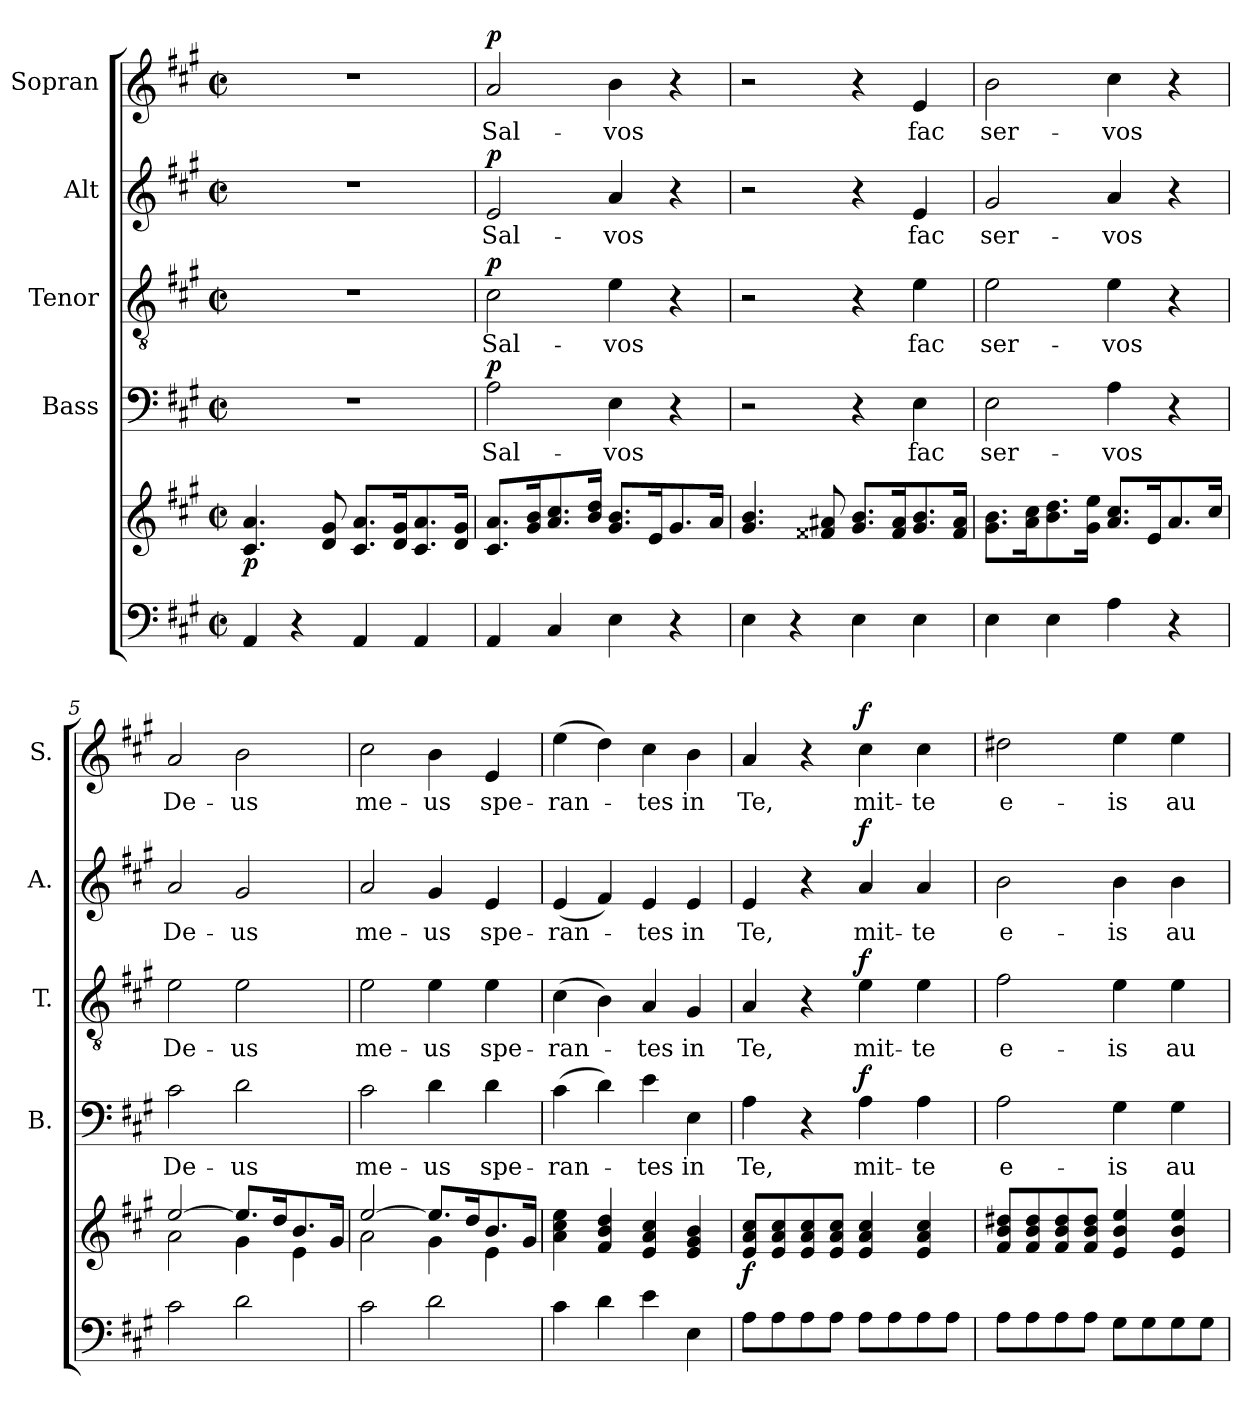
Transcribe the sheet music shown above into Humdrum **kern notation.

**kern	**kern	**dynam	**kern	**text	**dynam	**kern	**text	**dynam	**kern	**text	**dynam	**kern	**text	**dynam
*part5	*part5	*part5	*part4	*part4	*part4	*part3	*part3	*part3	*part2	*part2	*part2	*part1	*part1	*part1
*staff6	*staff5	*staff5/6	*staff4	*staff4	*staff4	*staff3	*staff3	*staff3	*staff2	*staff2	*staff2	*staff1	*staff1	*staff1
*	*	*	*I"Bass	*	*	*I"Tenor	*	*	*I"Alt	*	*	*I"Sopran	*	*
*	*	*	*I'B.	*	*	*I'T.	*	*	*I'A.	*	*	*I'S.	*	*
*clefF4	*clefG2	*	*clefF4	*	*	*clefGv2	*	*	*clefG2	*	*	*clefG2	*	*
*k[f#c#g#]	*k[f#c#g#]	*	*k[f#c#g#]	*	*	*k[f#c#g#]	*	*	*k[f#c#g#]	*	*	*k[f#c#g#]	*	*
*A:	*A:	*	*A:	*	*	*A:	*	*	*A:	*	*	*A:	*	*
*M2/2	*M2/2	*	*M2/2	*	*	*M2/2	*	*	*M2/2	*	*	*M2/2	*	*
*met(c|)	*met(c|)	*	*met(c|)	*	*	*met(c|)	*	*	*met(c|)	*	*	*met(c|)	*	*
=1	=1	=1	=1	=1	=1	=1	=1	=1	=1	=1	=1	=1	=1	=1
!	!	!LO:DY:b	!	!	!	!	!	!	!	!	!	!	!	!
4AA/	4.c#/ 4.a/	p	1r	.	.	1r	.	.	1r	.	.	1r	.	.
4r	.	.	.	.	.	.	.	.	.	.	.	.	.	.
.	8d/ 8g#/	.	.	.	.	.	.	.	.	.	.	.	.	.
4AA/	8.c#/ 8.a/L	.	.	.	.	.	.	.	.	.	.	.	.	.
.	16d/ 16g#/k	.	.	.	.	.	.	.	.	.	.	.	.	.
4AA/	8.c#/ 8.a/	.	.	.	.	.	.	.	.	.	.	.	.	.
.	16d/ 16g#/Jk	.	.	.	.	.	.	.	.	.	.	.	.	.
=2	=2	=2	=2	=2	=2	=2	=2	=2	=2	=2	=2	=2	=2	=2
!	!	!	!	!LO:LY:b	!LO:DY:a	!	!LO:LY:b	!LO:DY:a	!	!LO:LY:b	!LO:DY:a	!	!LO:LY:b	!LO:DY:a
4AA/	8.c#/ 8.a/L	.	2A\	Sal-	p	2c#\	Sal-	p	2e/	Sal-	p	2a/	Sal-	p
.	16g#/ 16b/k	.	.	.	.	.	.	.	.	.	.	.	.	.
4C#/	8.a/ 8.cc#/	.	.	.	.	.	.	.	.	.	.	.	.	.
.	16b/ 16dd/Jk	.	.	.	.	.	.	.	.	.	.	.	.	.
!	!	!	!	!LO:LY:b	!	!	!LO:LY:b	!	!	!LO:LY:b	!	!	!LO:LY:b	!
4E\	8.g#/ 8.b/L	.	4E\	-vos	.	4e\	-vos	.	4a/	-vos	.	4b\	-vos	.
.	16e/k	.	.	.	.	.	.	.	.	.	.	.	.	.
4r	8.g#/	.	4r	.	.	4r	.	.	4r	.	.	4r	.	.
.	16a/Jk	.	.	.	.	.	.	.	.	.	.	.	.	.
=3	=3	=3	=3	=3	=3	=3	=3	=3	=3	=3	=3	=3	=3	=3
4E\	4.g#/ 4.b/	.	2r	.	.	2r	.	.	2r	.	.	2r	.	.
4r	.	.	.	.	.	.	.	.	.	.	.	.	.	.
.	8f##X/ 8a#X/	.	.	.	.	.	.	.	.	.	.	.	.	.
4E\	8.g#/ 8.b/L	.	4r	.	.	4r	.	.	4r	.	.	4r	.	.
.	16f##/ 16a#/k	.	.	.	.	.	.	.	.	.	.	.	.	.
!	!	!	!	!LO:LY:b	!	!	!LO:LY:b	!	!	!LO:LY:b	!	!	!LO:LY:b	!
4E\	8.g#/ 8.b/	.	4E\	fac	.	4e\	fac	.	4e/	fac	.	4e/	fac	.
.	16f##/ 16a#/Jk	.	.	.	.	.	.	.	.	.	.	.	.	.
=4	=4	=4	=4	=4	=4	=4	=4	=4	=4	=4	=4	=4	=4	=4
!	!	!	!	!LO:LY:b	!	!	!LO:LY:b	!	!	!LO:LY:b	!	!	!LO:LY:b	!
4E\	8.g#\ 8.b\L	.	2E\	ser-	.	2e\	ser-	.	2g#/	ser-	.	2b\	ser-	.
.	16a\ 16cc#\k	.	.	.	.	.	.	.	.	.	.	.	.	.
4E\	8.b\ 8.dd\	.	.	.	.	.	.	.	.	.	.	.	.	.
.	16g#\ 16ee\Jk	.	.	.	.	.	.	.	.	.	.	.	.	.
!	!	!	!	!LO:LY:b	!	!	!LO:LY:b	!	!	!LO:LY:b	!	!	!LO:LY:b	!
4A\	8.a/ 8.cc#/L	.	4A\	-vos	.	4e\	-vos	.	4a/	-vos	.	4cc#\	-vos	.
.	16e/k	.	.	.	.	.	.	.	.	.	.	.	.	.
4r	8.a/	.	4r	.	.	4r	.	.	4r	.	.	4r	.	.
.	16cc#/Jk	.	.	.	.	.	.	.	.	.	.	.	.	.
!!LO:LB:g=z
=5	=5	=5	=5	=5	=5	=5	=5	=5	=5	=5	=5	=5	=5	=5
*	*^	*	*	*	*	*	*	*	*	*	*	*	*	*
!	!	!	!	!	!LO:LY:b	!	!	!LO:LY:b	!	!	!LO:LY:b	!	!	!LO:LY:b	!
2c#\	[>2ee/	2a\	.	2c#\	De-	.	2e\	De-	.	2a/	De-	.	2a/	De-	.
!	!	!	!	!	!LO:LY:b	!	!	!LO:LY:b	!	!	!LO:LY:b	!	!	!LO:LY:b	!
2d\	8.ee/L]	4g#\	.	2d\	-us	.	2e\	-us	.	2g#/	-us	.	2b\	-us	.
.	16dd/k	.	.	.	.	.	.	.	.	.	.	.	.	.	.
.	8.b/	4e\	.	.	.	.	.	.	.	.	.	.	.	.	.
.	16g#/Jk	.	.	.	.	.	.	.	.	.	.	.	.	.	.
=6	=6	=6	=6	=6	=6	=6	=6	=6	=6	=6	=6	=6	=6	=6	=6
!	!	!	!	!	!LO:LY:b	!	!	!LO:LY:b	!	!	!LO:LY:b	!	!	!LO:LY:b	!
2c#\	[>2ee/	2a\	.	2c#\	me-	.	2e\	me-	.	2a/	me-	.	2cc#\	me-	.
!	!	!	!	!	!LO:LY:b	!	!	!LO:LY:b	!	!	!LO:LY:b	!	!	!LO:LY:b	!
2d\	8.ee/L]	4g#\	.	4d\	-us	.	4e\	-us	.	4g#/	-us	.	4b\	-us	.
.	16dd/k	.	.	.	.	.	.	.	.	.	.	.	.	.	.
!	!	!	!	!	!LO:LY:b	!	!	!LO:LY:b	!	!	!LO:LY:b	!	!	!LO:LY:b	!
.	8.b/	4e\	.	4d\	spe-	.	4e\	spe-	.	4e/	spe-	.	4e/	spe-	.
.	16g#/Jk	.	.	.	.	.	.	.	.	.	.	.	.	.	.
*	*v	*v	*	*	*	*	*	*	*	*	*	*	*	*	*
=7	=7	=7	=7	=7	=7	=7	=7	=7	=7	=7	=7	=7	=7	=7
!	!	!	!	!LO:LY:b	!	!	!LO:LY:b	!	!	!LO:LY:b	!	!	!LO:LY:b	!
4c#\	4a\ 4cc#\ 4ee\	.	(>4c#\	-ran-	.	(>4c#\	-ran-	.	(<4e/	-ran-	.	(>4ee\	-ran-	.
4d\	4f#/ 4b/ 4dd/	.	4d\)	.	.	4B\)	.	.	4f#/)	.	.	4dd\)	.	.
!	!	!	!	!LO:LY:b	!	!	!LO:LY:b	!	!	!LO:LY:b	!	!	!LO:LY:b	!
4e\	4e/ 4a/ 4cc#/	.	4e\	-tes	.	4A/	-tes	.	4e/	-tes	.	4cc#\	-tes	.
!	!	!	!	!LO:LY:b	!	!	!LO:LY:b	!	!	!LO:LY:b	!	!	!LO:LY:b	!
4E\	4e/ 4g#/ 4b/	.	4E\	in	.	4G#/	in	.	4e/	in	.	4b\	in	.
=8	=8	=8	=8	=8	=8	=8	=8	=8	=8	=8	=8	=8	=8	=8
!	!	!LO:DY:b	!	!LO:LY:b	!	!	!LO:LY:b	!	!	!LO:LY:b	!	!	!LO:LY:b	!
8A\L	8e/ 8a/ 8cc#/L	f	4A\	Te,	.	4A/	Te,	.	4e/	Te,	.	4a/	Te,	.
8A\	8e/ 8a/ 8cc#/	.	.	.	.	.	.	.	.	.	.	.	.	.
8A\	8e/ 8a/ 8cc#/	.	4r	.	.	4r	.	.	4r	.	.	4r	.	.
8A\J	8e/ 8a/ 8cc#/J	.	.	.	.	.	.	.	.	.	.	.	.	.
!	!	!	!	!LO:LY:b	!LO:DY:a	!	!LO:LY:b	!LO:DY:a	!	!LO:LY:b	!LO:DY:a	!	!LO:LY:b	!LO:DY:a
8A\L	4e/ 4a/ 4cc#/	.	4A\	mit-	f	4e\	mit-	f	4a/	mit-	f	4cc#\	mit-	f
8A\	.	.	.	.	.	.	.	.	.	.	.	.	.	.
!	!	!	!	!LO:LY:b	!	!	!LO:LY:b	!	!	!LO:LY:b	!	!	!LO:LY:b	!
8A\	4e/ 4a/ 4cc#/	.	4A\	-te	.	4e\	-te	.	4a/	-te	.	4cc#\	-te	.
8A\J	.	.	.	.	.	.	.	.	.	.	.	.	.	.
=9	=9	=9	=9	=9	=9	=9	=9	=9	=9	=9	=9	=9	=9	=9
!	!	!	!	!LO:LY:b	!	!	!LO:LY:b	!	!	!LO:LY:b	!	!	!LO:LY:b	!
8A\L	8f#/ 8b/ 8dd#X/L	.	2A\	e-	.	2f#\	e-	.	2b\	e-	.	2dd#X\	e-	.
8A\	8f#/ 8b/ 8dd#/	.	.	.	.	.	.	.	.	.	.	.	.	.
8A\	8f#/ 8b/ 8dd#/	.	.	.	.	.	.	.	.	.	.	.	.	.
8A\J	8f#/ 8b/ 8dd#/J	.	.	.	.	.	.	.	.	.	.	.	.	.
!	!	!	!	!LO:LY:b	!	!	!LO:LY:b	!	!	!LO:LY:b	!	!	!LO:LY:b	!
8G#\L	4e/ 4b/ 4ee/	.	4G#\	-is	.	4e\	-is	.	4b\	-is	.	4ee\	-is	.
8G#\	.	.	.	.	.	.	.	.	.	.	.	.	.	.
!	!	!	!	!LO:LY:b	!	!	!LO:LY:b	!	!	!LO:LY:b	!	!	!LO:LY:b	!
8G#\	4e/ 4b/ 4ee/	.	4G#\	au-	.	4e\	au-	.	4b\	au-	.	4ee\	au-	.
8G#\J	.	.	.	.	.	.	.	.	.	.	.	.	.	.
=	=	=	=	=	=	=	=	=	=	=	=	=	=	=
*-	*-	*-	*-	*-	*-	*-	*-	*-	*-	*-	*-	*-	*-	*-
